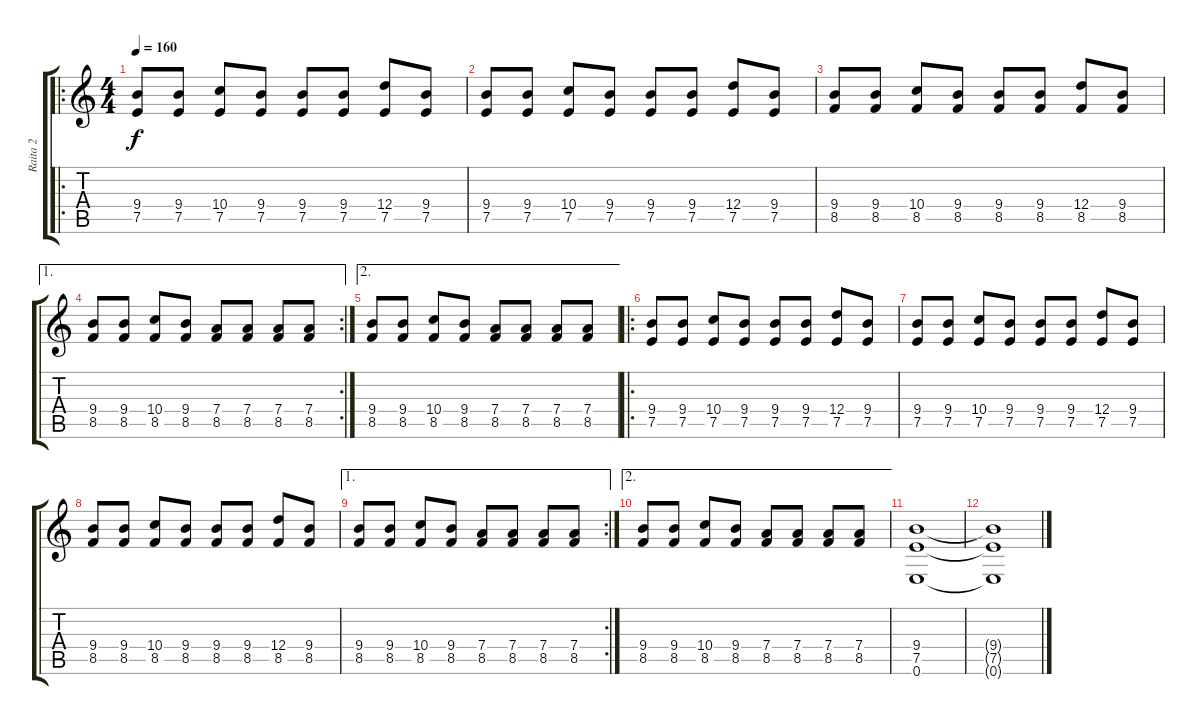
\track ("Raita 2" "Raita 2") {instrument overdrivenguitar}
\staff {score tabs}
\tuning (E4 B3 G3 D3 A2 E2) {hide}
\ro
\ts (4 4)
\tempo 160
\clef g2
\ks c
(9.4 7.5).8{dy f} (9.4 7.5).8 (10.4 7.5).8 (9.4 7.5).8 (9.4 7.5).8 (9.4 7.5).8 (12.4 7.5).8 (9.4 7.5).8 |
(9.4 7.5).8 (9.4 7.5).8 (10.4 7.5).8 (9.4 7.5).8 (9.4 7.5).8 (9.4 7.5).8 (12.4 7.5).8 (9.4 7.5).8 |
(9.4 8.5).8 (9.4 8.5).8 (10.4 8.5).8 (9.4 8.5).8 (9.4 8.5).8 (9.4 8.5).8 (12.4 8.5).8 (9.4 8.5).8 |
\ae 1
\rc 2
(9.4 8.5).8 (9.4 8.5).8 (10.4 8.5).8 (9.4 8.5).8 (7.4 8.5).8 (7.4 8.5).8 (7.4 8.5).8 (7.4 8.5).8 |
\ae 2
(9.4 8.5).8 (9.4 8.5).8 (10.4 8.5).8 (9.4 8.5).8 (7.4 8.5).8 (7.4 8.5).8 (7.4 8.5).8 (7.4 8.5).8 |
\ro
(9.4 7.5).8 (9.4 7.5).8 (10.4 7.5).8 (9.4 7.5).8 (9.4 7.5).8 (9.4 7.5).8 (12.4 7.5).8 (9.4 7.5).8 |
(9.4 7.5).8 (9.4 7.5).8 (10.4 7.5).8 (9.4 7.5).8 (9.4 7.5).8 (9.4 7.5).8 (12.4 7.5).8 (9.4 7.5).8 |
(9.4 8.5).8 (9.4 8.5).8 (10.4 8.5).8 (9.4 8.5).8 (9.4 8.5).8 (9.4 8.5).8 (12.4 8.5).8 (9.4 8.5).8 |
\ae 1
\rc 2
(9.4 8.5).8 (9.4 8.5).8 (10.4 8.5).8 (9.4 8.5).8 (7.4 8.5).8 (7.4 8.5).8 (7.4 8.5).8 (7.4 8.5).8 |
\ae 2
(9.4 8.5).8 (9.4 8.5).8 (10.4 8.5).8 (9.4 8.5).8 (7.4 8.5).8 (7.4 8.5).8 (7.4 8.5).8 (7.4 8.5).8 |
(9.4 7.5 0.6).1 |
(9.4{t} 7.5{t} 0.6{t}).1
